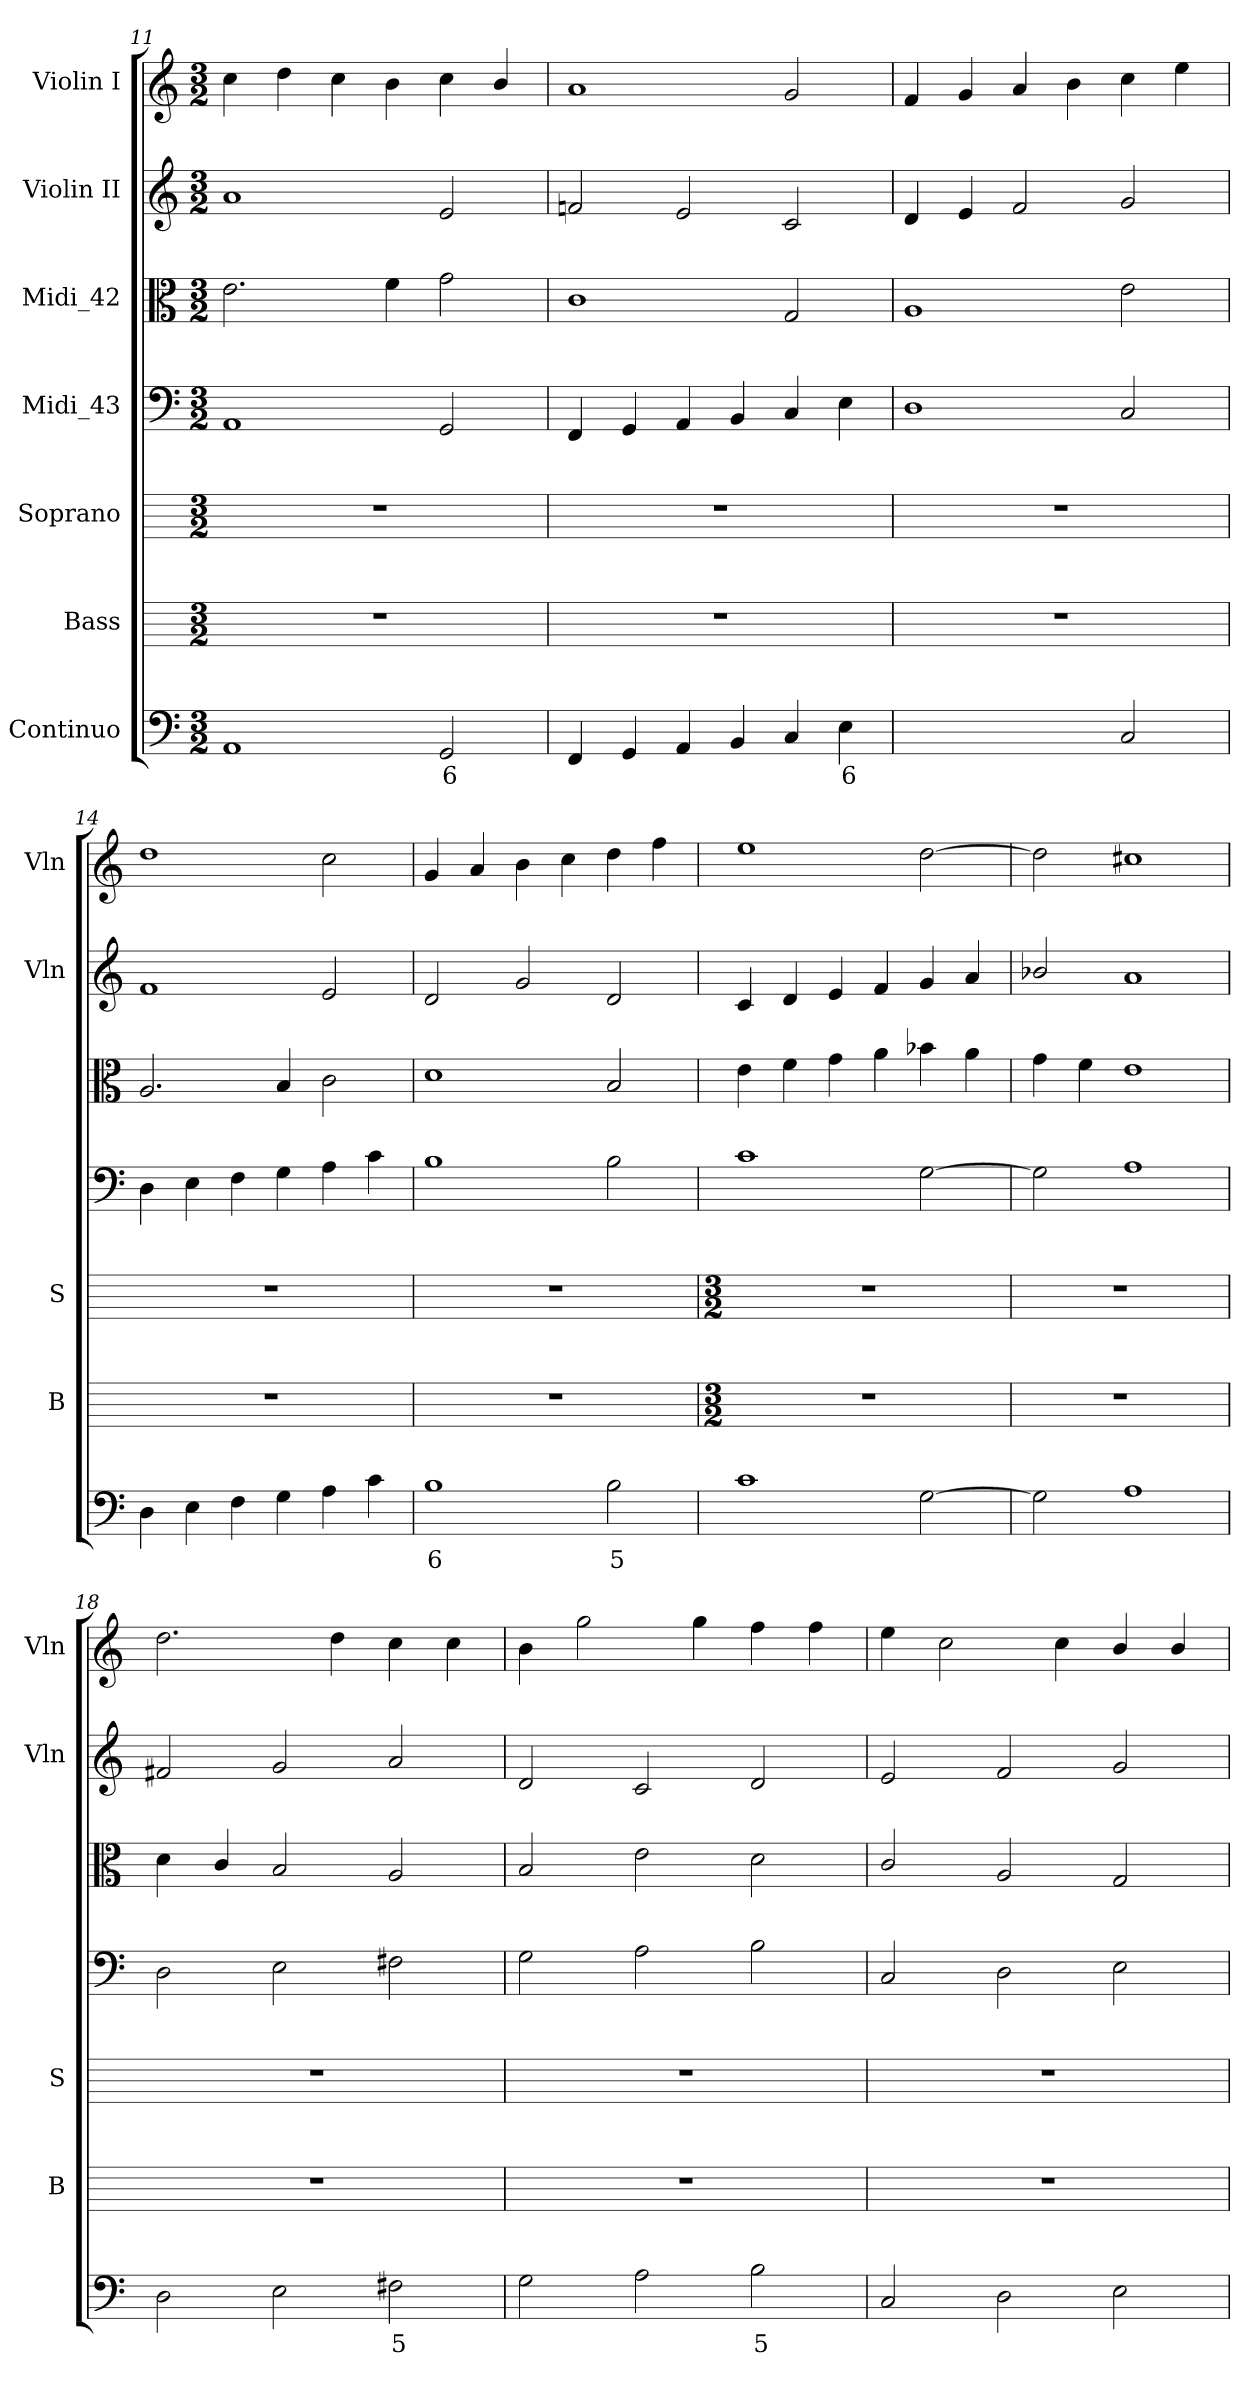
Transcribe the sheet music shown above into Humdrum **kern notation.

**kern	**text	**kern	**kern	**kern	**kern	**kern	**kern
*part7	*part7	*part6	*part5	*part4	*part3	*part2	*part1
*staff7	*staff7	*staff6	*staff5	*staff4	*staff3	*staff2	*staff1
*I"Continuo	*	*I"Bass	*I"Soprano	*I"Midi_43	*I"Midi_42	*I"Violin II	*I"Violin I
*	*	*I'B	*I'S	*	*	*I'Vln	*I'Vln
*clefF4	*	*	*	*clefF4	*clefC3	*clefG2	*clefG2
*k[]	*	*	*	*k[]	*k[]	*k[]	*k[]
*C:	*	*	*	*C:	*C:	*C:	*C:
*M3/2	*	*M3/2	*M3/2	*M3/2	*M3/2	*M3/2	*M3/2
=11	=11	=11	=11	=11	=11	=11	=11
1AA	.	1.r	1.r	1AA	2.e	1a	4cc
.	.	.	.	.	.	.	4dd
.	.	.	.	.	.	.	4cc
.	.	.	.	.	4f	.	4b
!	!LO:LY:b	!	!	!	!	!	!
2GG	6	.	.	2GG	2g	2e	4cc
.	.	.	.	.	.	.	4b/
=12	=12	=12	=12	=12	=12	=12	=12
4FF	.	1.r	1.r	4FF	1c	2fn	1a
4GG	.	.	.	4GG	.	.	.
4AA	.	.	.	4AA	.	2e	.
4BB	.	.	.	4BB	.	.	.
4C	.	.	.	4C	2G	2c	2g
!	!LO:LY:b	!	!	!	!	!	!
4E	6	.	.	4E	.	.	.
=13	=13	=13	=13	=13	=13	=13	=13
!	!LO:LY:b	!	!	!	!	!	!
[2D/yy	5	1.r	1.r	1D	1A	4d	4f
.	.	.	.	.	.	4e	4g
!	!LO:LY:b	!	!	!	!	!	!
2D/yy]	6	.	.	.	.	2f	4a
.	.	.	.	.	.	.	4b
2C	.	.	.	2C	2e	2g	4cc
.	.	.	.	.	.	.	4ee
=14	=14	=14	=14	=14	=14	=14	=14
4D	.	1.r	1.r	4D	2.A	1f	1dd
4E	.	.	.	4E	.	.	.
4F	.	.	.	4F	.	.	.
4G	.	.	.	4G	4B	.	.
4A	.	.	.	4A	2c	2e	2cc
4c	.	.	.	4c	.	.	.
=15	=15	=15	=15	=15	=15	=15	=15
!	!LO:LY:b	!	!	!	!	!	!
1B	6	1.r	1.r	1B	1d	2d	4g
.	.	.	.	.	.	.	4a
.	.	.	.	.	.	2g	4b
.	.	.	.	.	.	.	4cc
!	!LO:LY:b	!	!	!	!	!	!
2B	5	.	.	2B	2B	2d	4dd
.	.	.	.	.	.	.	4ff
!!LO:LB:g=z
=16	=16	=16	=16	=16	=16	=16	=16
*	*	*M3/2	*M3/2	*	*	*	*
1c	.	1.r	1.r	1c	4e	4c	1ee
.	.	.	.	.	4f	4d	.
.	.	.	.	.	4g	4e	.
.	.	.	.	.	4a	4f	.
[2G	.	.	.	[2G	4b-X	4g	[2dd
.	.	.	.	.	4a	4a	.
=17	=17	=17	=17	=17	=17	=17	=17
2G]	.	1.r	1.r	2G]	4g	2b-X/	2dd]
.	.	.	.	.	4f	.	.
1A	.	.	.	1A	1e	1a	1cc#X
=18	=18	=18	=18	=18	=18	=18	=18
2D	.	1.r	1.r	2D	4d	2f#X	2.dd
.	.	.	.	.	4c/	.	.
2E	.	.	.	2E	2B	2g	.
.	.	.	.	.	.	.	4dd
!	!LO:LY:b	!	!	!	!	!	!
2F#X	5	.	.	2F#X	2A	2a	4cc
.	.	.	.	.	.	.	4cc
=19	=19	=19	=19	=19	=19	=19	=19
2G	.	1.r	1.r	2G	2B	2d	4b
.	.	.	.	.	.	.	2gg
2A	.	.	.	2A	2e	2c	.
.	.	.	.	.	.	.	4gg
!	!LO:LY:b	!	!	!	!	!	!
2B	5	.	.	2B	2d	2d	4ff
.	.	.	.	.	.	.	4ff
=20	=20	=20	=20	=20	=20	=20	=20
2C	.	1.r	1.r	2C	2c/	2e	4ee
.	.	.	.	.	.	.	2cc
2D	.	.	.	2D	2A	2f	.
.	.	.	.	.	.	.	4cc
2E	.	.	.	2E	2G	2g	4b/
.	.	.	.	.	.	.	4b/
=	=	=	=	=	=	=	=
*-	*-	*-	*-	*-	*-	*-	*-
